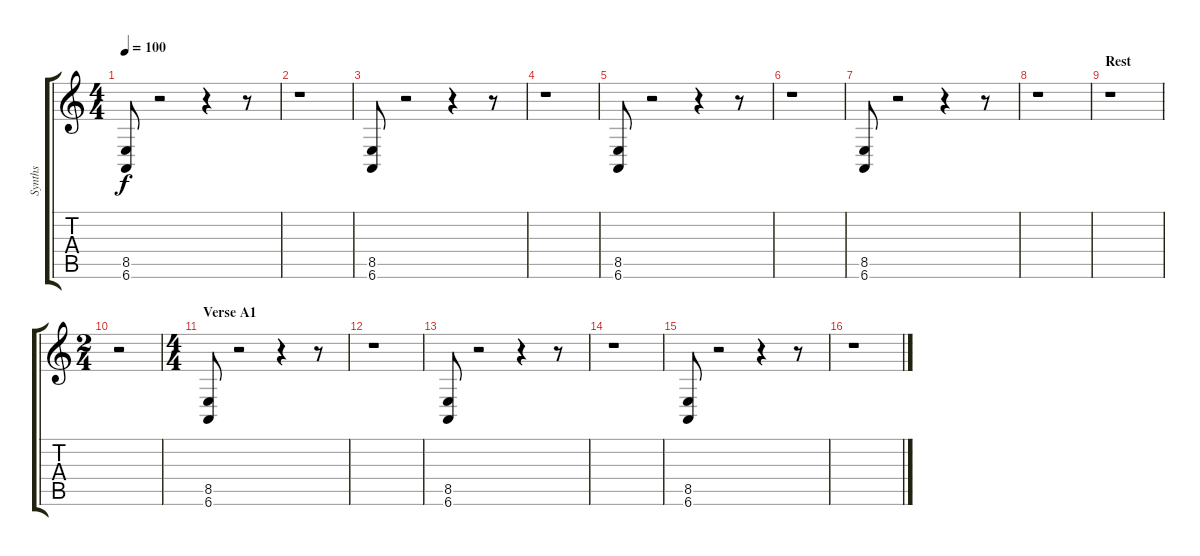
\track ("Synths" "Synths") {instrument stringensemble1}
\staff {score tabs}
\tuning (Eb4 Bb3 Gb3 Db3 Ab2 Eb2) {hide}
\ts (4 4)
\tempo 100
\clef g2
\ks c
(8.5 6.6).8{dy f} r.2 r.4 r.8 |
r.1 |
(8.5 6.6).8 r.2 r.4 r.8 |
r.1 |
(8.5 6.6).8 r.2 r.4 r.8 |
r.1 |
(8.5 6.6).8 r.2 r.4 r.8 |
r.1 |
\section ("" "Rest")
r.1 |
\ts (2 4)
r.2 |
\ts (4 4)
\section ("" "Verse A1")
(8.5 6.6).8 r.2 r.4 r.8 |
r.1 |
(8.5 6.6).8 r.2 r.4 r.8 |
r.1 |
(8.5 6.6).8 r.2 r.4 r.8 |
r.1
